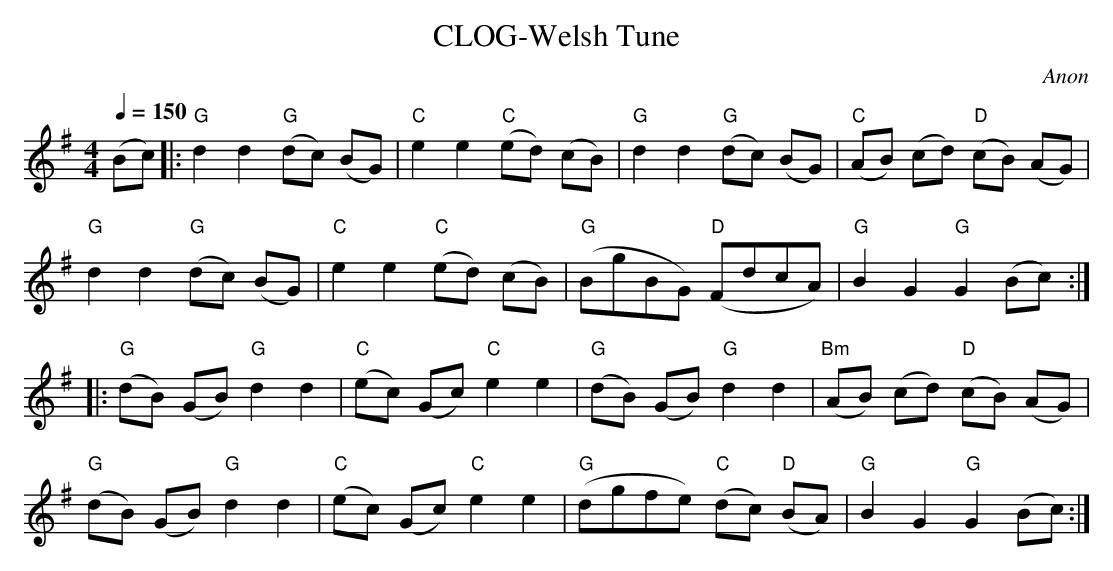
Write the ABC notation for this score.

X:1
T:CLOG-Welsh Tune
C:Anon
Q:1/4=150
M:4/4
L:1/8
K:G
(Bc) |: "G" d2 d2 "G" (dc) (BG) | "C" e2 e2 "C" (ed) (cB) | "G" d2 d2 "G" (dc) (BG) | "C" (AB) (cd) "D" (cB) (AG) |
"G" d2 d2 "G" (dc) (BG) | "C" e2 e2 "C" (ed) (cB) | "G" (BgBG) "D" (FdcA) | "G" B2 G2 "G" G2 (Bc) ::
"G" (dB) (GB) "G" d2 d2 | "C" (ec) (Gc) "C" e2 e2 | "G" (dB) (GB) "G" d2 d2 | "Bm" (AB) (cd) "D" (cB) (AG) |
"G" (dB) (GB) "G" d2 d2 | "C" (ec) (Gc) "C" e2 e2 | "G" (dgfe) "C" (dc) "D" (BA) | "G" B2 G2 "G" G2 (Bc) :|
